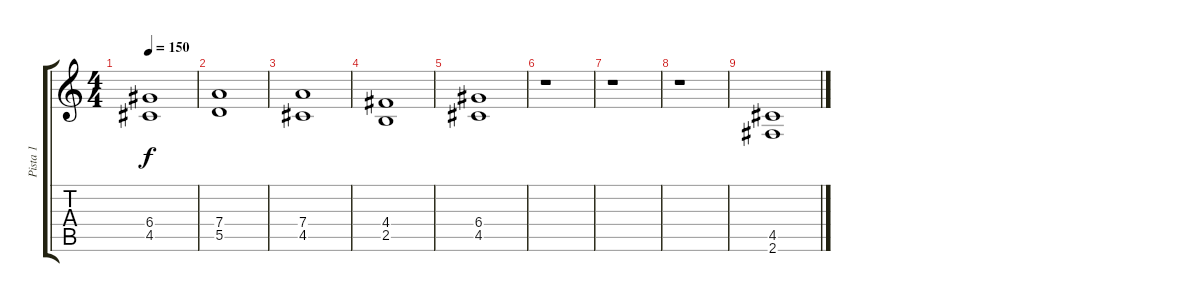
\track ("Pista 1" "Pista 1") {instrument overdrivenguitar}
\staff {score tabs}
\tuning (E4 B3 G3 D3 A2 E2) {hide}
\ts (4 4)
\tempo 150
\clef g2
\ks c
(6.4 4.5).1{dy f} |
(7.4 5.5).1 |
(7.4 4.5).1 |
(4.4 2.5).1 |
(6.4 4.5).1 |
r.1 |
r.1 |
r.1 |
(4.5 2.6).1
